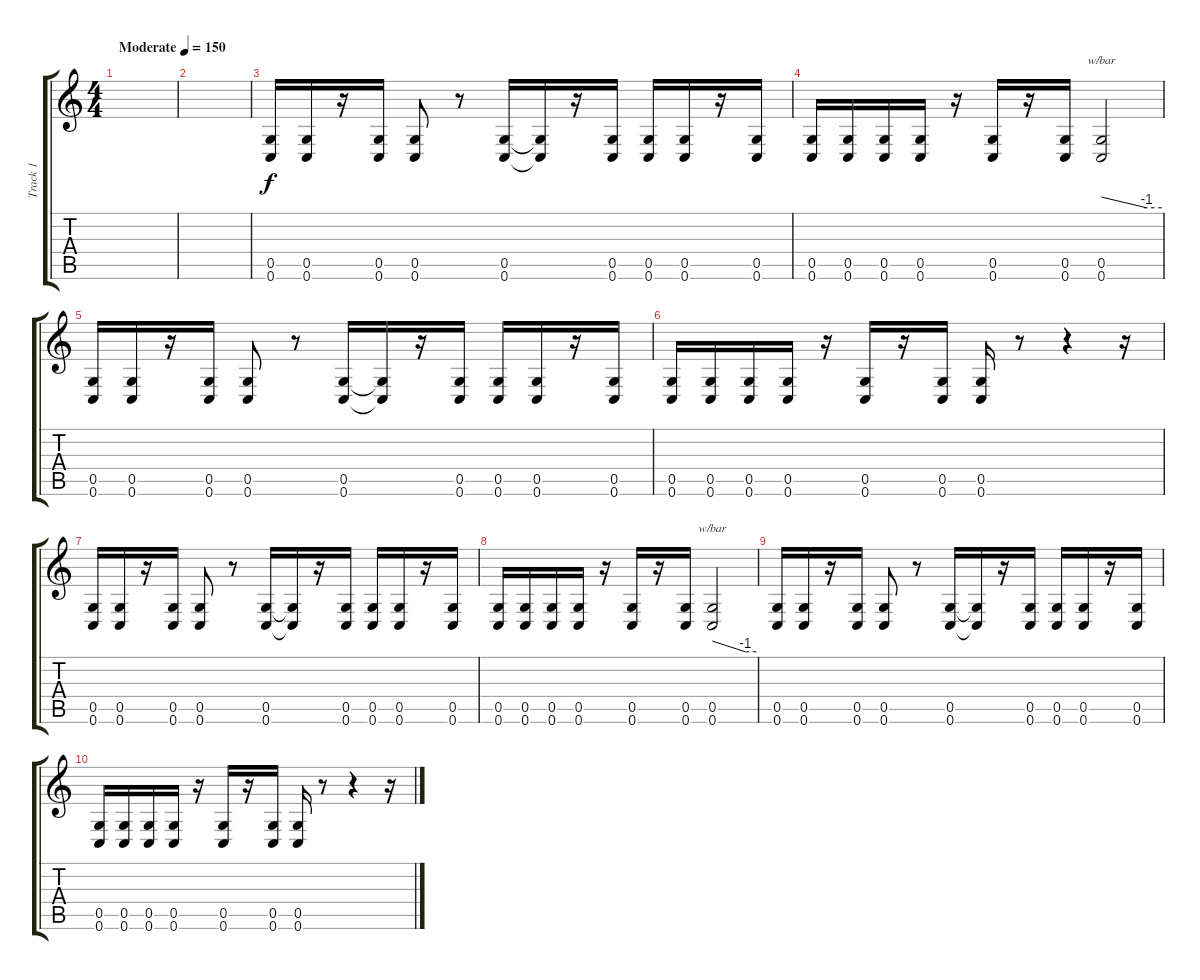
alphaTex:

\track ("Track 1" "Track 1") {instrument distortionguitar}
\staff {score tabs}
\tuning (D4 A3 F3 C3 G2 C2) {hide}
\ts (4 4)
\tempo (150 "Moderate")
\clef g2
\ks c
|
|
(0.5 0.6).16 (0.5 0.6).16 r.16 (0.5 0.6).16 (0.5 0.6).8 r.8 (0.5 0.6).16 (0.5{t} 0.6{t}).16 r.16 (0.5 0.6).16 (0.5 0.6).16 (0.5 0.6).16 r.16 (0.5 0.6).16 |
(0.5 0.6).16 (0.5 0.6).16 (0.5 0.6).16 (0.5 0.6).16 r.16 (0.5 0.6).16 r.16 (0.5 0.6).16 (0.5 0.6).2{tbe (custom default 0 0 45 -4 60 -4)} |
(0.5 0.6).16 (0.5 0.6).16 r.16 (0.5 0.6).16 (0.5 0.6).8 r.8 (0.5 0.6).16 (0.5{t} 0.6{t}).16 r.16 (0.5 0.6).16 (0.5 0.6).16 (0.5 0.6).16 r.16 (0.5 0.6).16 |
(0.5 0.6).16 (0.5 0.6).16 (0.5 0.6).16 (0.5 0.6).16 r.16 (0.5 0.6).16 r.16 (0.5 0.6).16 (0.5 0.6).16 r.8 r.4 r.16 |
(0.5 0.6).16 (0.5 0.6).16 r.16 (0.5 0.6).16 (0.5 0.6).8 r.8 (0.5 0.6).16 (0.5{t} 0.6{t}).16 r.16 (0.5 0.6).16 (0.5 0.6).16 (0.5 0.6).16 r.16 (0.5 0.6).16 |
(0.5 0.6).16 (0.5 0.6).16 (0.5 0.6).16 (0.5 0.6).16 r.16 (0.5 0.6).16 r.16 (0.5 0.6).16 (0.5 0.6).2{tbe (custom default 0 0 45 -4 60 -4)} |
(0.5 0.6).16 (0.5 0.6).16 r.16 (0.5 0.6).16 (0.5 0.6).8 r.8 (0.5 0.6).16 (0.5{t} 0.6{t}).16 r.16 (0.5 0.6).16 (0.5 0.6).16 (0.5 0.6).16 r.16 (0.5 0.6).16 |
(0.5 0.6).16 (0.5 0.6).16 (0.5 0.6).16 (0.5 0.6).16 r.16 (0.5 0.6).16 r.16 (0.5 0.6).16 (0.5 0.6).16 r.8 r.4 r.16
